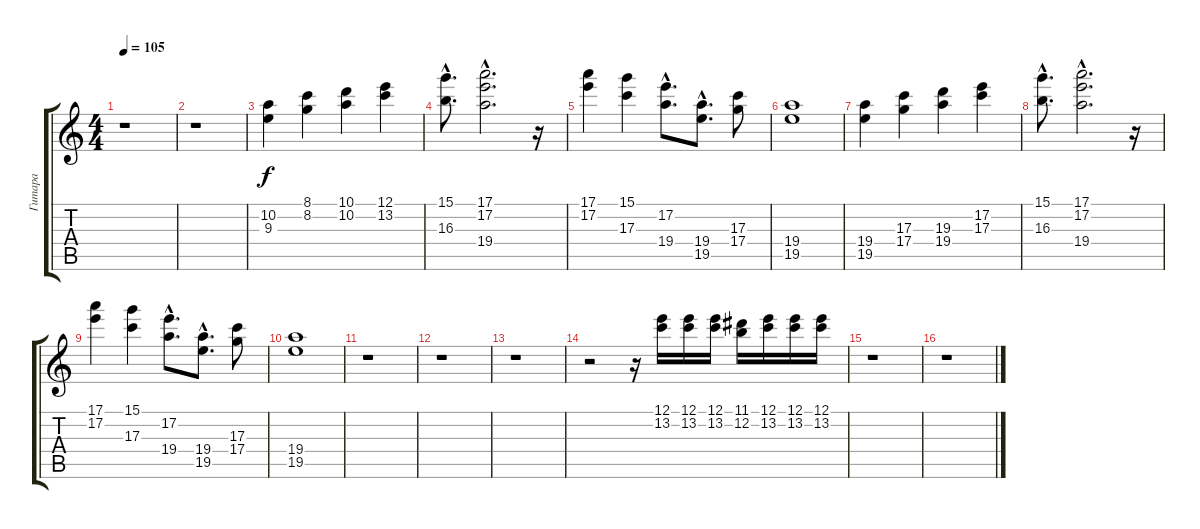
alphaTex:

\track ("Гитара" "Гитара") {instrument distortionguitar}
\staff {score tabs}
\tuning (E4 B3 G3 D3 A2 E2) {hide}
\ts (4 4)
\tempo 105
\clef g2
\ks c
r.1{dy f instrument distortionguitar} |
r.1 |
(10.2 9.3).4 (8.1 8.2).4 (10.1 10.2).4 (12.1 13.2).4 |
(15.1{hac} 16.3{hac}).8{d} (17.1{hac} 17.2{hac} 19.4{hac}).2{d} r.16 |
(17.1 17.2).4 (15.1 17.3).4 (17.2{hac} 19.4{hac}).8{d} (19.4{hac} 19.5{hac}).8{d} (17.3 17.4).8 |
(19.4 19.5).1 |
(19.4 19.5).4 (17.3 17.4).4 (19.3 19.4).4 (17.2 17.3).4 |
(15.1{hac} 16.3{hac}).8{d} (17.1{hac} 17.2{hac} 19.4{hac}).2{d} r.16 |
(17.1 17.2).4 (15.1 17.3).4 (17.2{hac} 19.4{hac}).8{d} (19.4{hac} 19.5{hac}).8{d} (17.3 17.4).8 |
(19.4 19.5).1 |
r.1 |
r.1 |
r.1 |
r.2 r.16 (12.1 13.2).16 (12.1 13.2).16 (12.1 13.2).16 (11.1 12.2).16 (12.1 13.2).16 (12.1 13.2).16 (12.1 13.2).16 |
r.1 |
r.1
